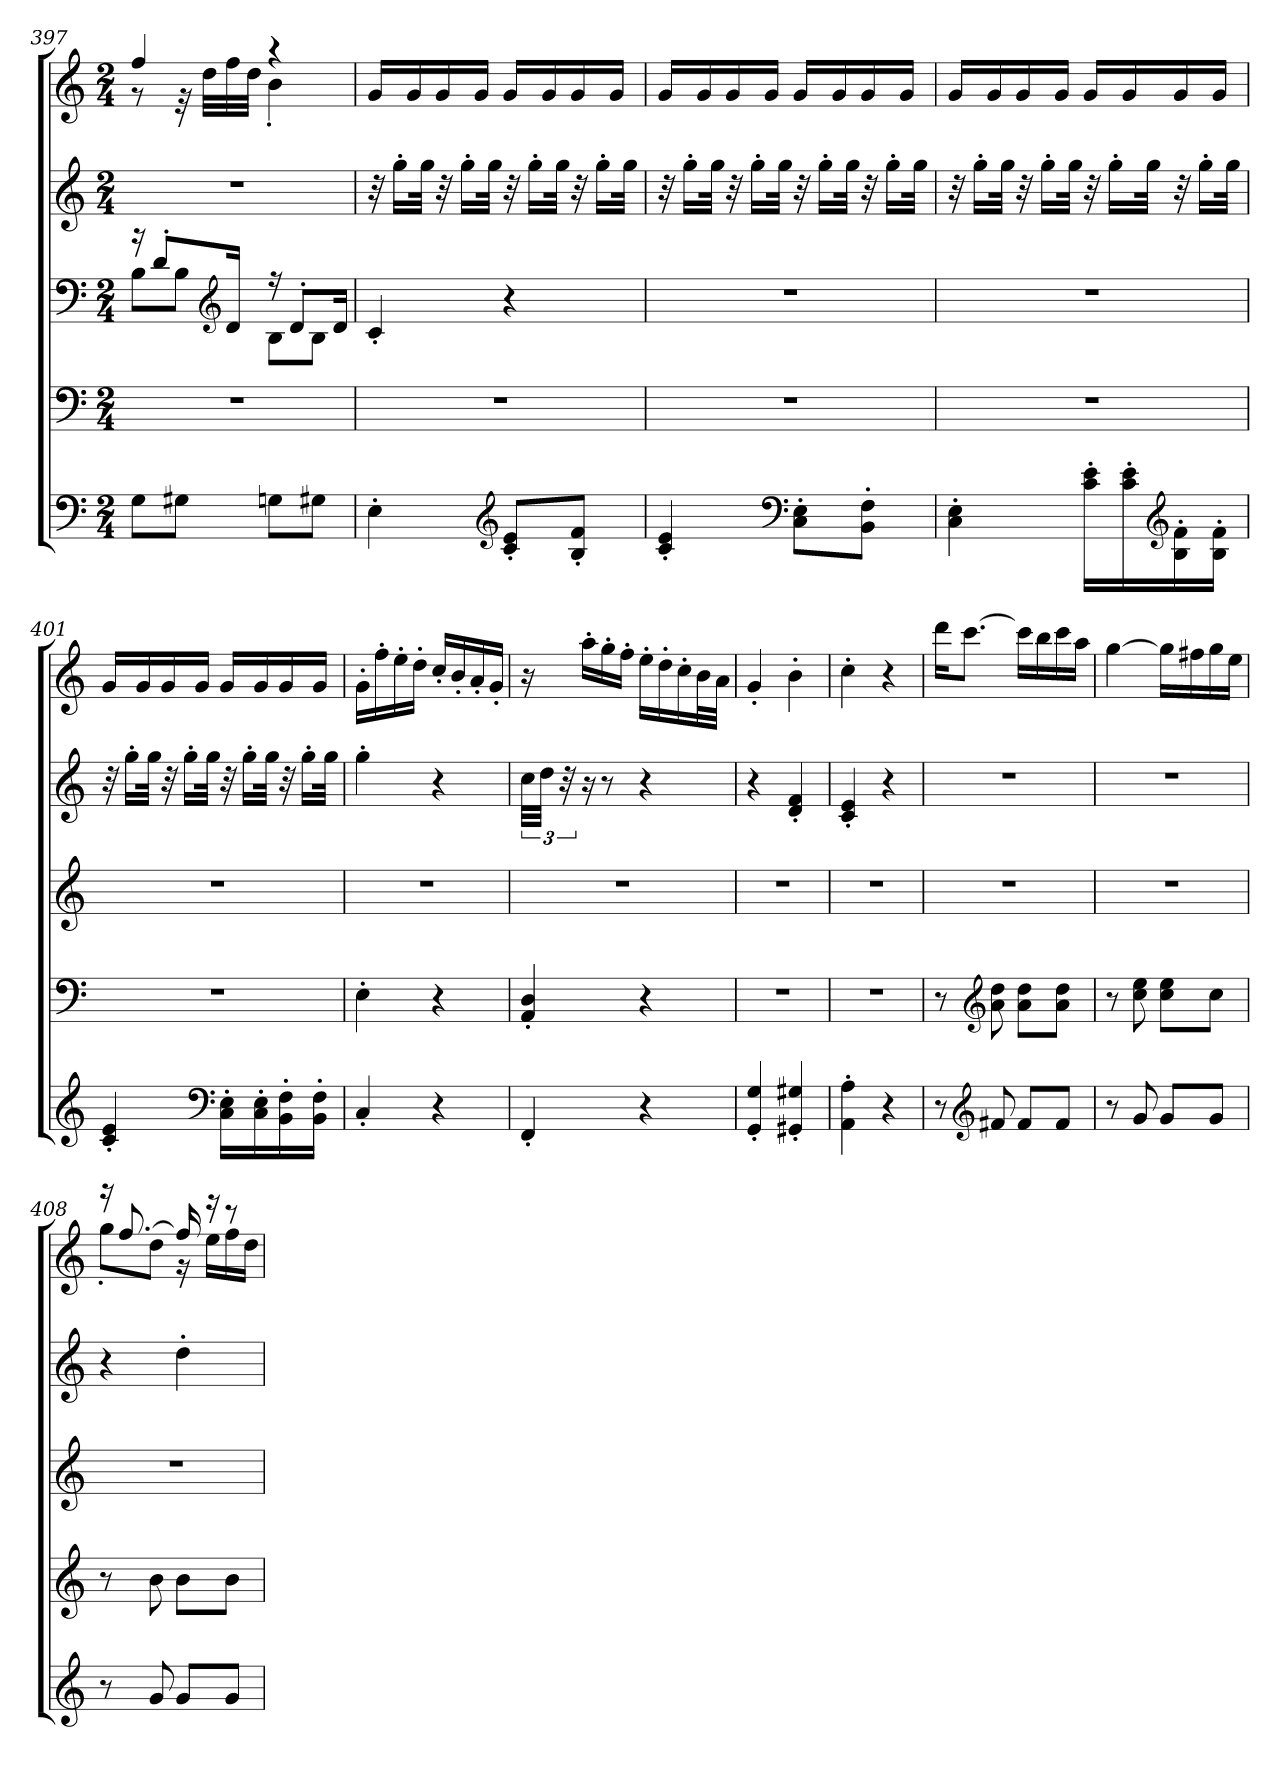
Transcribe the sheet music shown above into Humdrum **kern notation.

**kern	**kern	**kern	**kern	**kern
*part5	*part4	*part3	*part2	*part1
*staff5	*staff4	*staff3	*staff2	*staff1
!!LO:PB:g=z
*clefF4	*clefF4	*clefF4	*clefG2	*clefG2
*k[]	*k[]	*k[]	*k[]	*k[]
*M2/4	*M2/4	*M2/4	*M2/4	*M2/4
=397	=397	=397	=397	=397
*	*	*^	*	*^
8G\L	2r	16r	8B\L	2r	4ff/	8r
.	.	8d'/L	.	.	.	.
8G#X\J	.	.	8B\J	.	.	32r
.	.	.	.	.	.	32dd\LLL
*	*	*clefG2	*	*	*	*
.	.	16d/Jk	.	.	.	32ff\
.	.	.	.	.	.	32dd\JJJ
8Gn\L	.	16r	8B\L	.	4r	4b'\
.	.	8d'/L	.	.	.	.
8G#X\J	.	.	8B\J	.	.	.
.	.	16d/Jk	.	.	.	.
*	*	*v	*v	*	*v	*v
=398	=398	=398	=398	=398
*	*	*	*	*MM100
4E'\	2r	4c'/	32r	16g/LL
.	.	.	16gg'\LL	.
.	.	.	.	16g/
.	.	.	32gg\JJk	.
.	.	.	32r	16g/
.	.	.	16gg'\LL	.
.	.	.	.	16g/JJ
.	.	.	32gg\JJk	.
*clefG2	*	*	*	*
8c/' 8e/'L	.	4r	32r	16g/LL
.	.	.	16gg'\LL	.
.	.	.	.	16g/
.	.	.	32gg\JJk	.
8B/' 8f/'J	.	.	32r	16g/
.	.	.	16gg'\LL	.
.	.	.	.	16g/JJ
.	.	.	32gg\JJk	.
=399	=399	=399	=399	=399
4c/' 4e/'	2r	2r	32r	16g/LL
.	.	.	16gg'\LL	.
.	.	.	.	16g/
.	.	.	32gg\JJk	.
.	.	.	32r	16g/
.	.	.	16gg'\LL	.
.	.	.	.	16g/JJ
.	.	.	32gg\JJk	.
*clefF4	*	*	*	*
8C\' 8E\'L	.	.	32r	16g/LL
.	.	.	16gg'\LL	.
.	.	.	.	16g/
.	.	.	32gg\JJk	.
8BB\' 8F\'J	.	.	32r	16g/
.	.	.	16gg'\LL	.
.	.	.	.	16g/JJ
.	.	.	32gg\JJk	.
!!LO:LB:g=z
=400	=400	=400	=400	=400
4C\' 4E\'	2r	2r	32r	16g/LL
.	.	.	16gg'\LL	.
.	.	.	.	16g/
.	.	.	32gg\JJk	.
.	.	.	32r	16g/
.	.	.	16gg'\LL	.
.	.	.	.	16g/JJ
.	.	.	32gg\JJk	.
16c\' 16e\'LL	.	.	32r	16g/LL
.	.	.	16gg'\LL	.
16c\' 16e\'	.	.	.	16g/
.	.	.	32gg\JJk	.
*clefG2	*	*	*	*
16B\' 16f\'	.	.	32r	16g/
.	.	.	16gg'\LL	.
16B\' 16f\'JJ	.	.	.	16g/JJ
.	.	.	32gg\JJk	.
=401	=401	=401	=401	=401
4c/' 4e/'	2r	2r	32r	16g/LL
.	.	.	16gg'\LL	.
.	.	.	.	16g/
.	.	.	32gg\JJk	.
.	.	.	32r	16g/
.	.	.	16gg'\LL	.
.	.	.	.	16g/JJ
.	.	.	32gg\JJk	.
*clefF4	*	*	*	*
16C\' 16E\'LL	.	.	32r	16g/LL
.	.	.	16gg'\LL	.
16C\' 16E\'	.	.	.	16g/
.	.	.	32gg\JJk	.
16BB\' 16F\'	.	.	32r	16g/
.	.	.	16gg'\LL	.
16BB\' 16F\'JJ	.	.	.	16g/JJ
.	.	.	32gg\JJk	.
=402	=402	=402	=402	=402
4C'/	4E'\	2r	4gg'\	16g'\LL
.	.	.	.	16ff'\
.	.	.	.	16ee'\
.	.	.	.	16dd'\JJ
4r	4r	.	4r	16cc'/LL
.	.	.	.	16b'/
.	.	.	.	16a'/
.	.	.	.	16g'/JJ
!!LO:PB:g=z
=403	=403	=403	=403	=403
*	*	*	*	*MM169
4FF'/	4AA/' 4D/'	2r	48cc\LLL	16r
.	.	.	48dd\JJJ	.
.	.	.	48r	.
.	.	.	16r	16aa'\LL
*	*	*	*	*MM100
.	.	.	8r	16gg'\
.	.	.	.	16ff'\JJ
4r	4r	.	4r	16ee'\LL
.	.	.	.	16dd'\
.	.	.	.	16cc'\
*	*	*	*	*MM53
.	.	.	.	32b\L
.	.	.	.	32a\JJJ
=404	=404	=404	=404	=404
*	*	*	*	*MM98
4GG/' 4G/'	2r	2r	4r	4g'/
4GG#X/' 4G#X/'	.	.	4d/' 4f/'	4b'\
=405	=405	=405	=405	=405
4AA\' 4A\'	2r	2r	4c/' 4e/'	4cc'\
4r	.	.	4r	4r
=406	=406	=406	=406	=406
*	*	*	*	*MM100
8r	8r	2r	2r	16ddd\KL
.	.	.	.	[8.ccc\J
*clefG2	*clefG2	*	*	*
8f#X/	8a\ 8dd\	.	.	.
8f#/L	8a\ 8dd\L	.	.	16ccc\LL]
.	.	.	.	16bb\
8f#/J	8a\ 8dd\J	.	.	16ccc\
.	.	.	.	16aa\JJ
=407	=407	=407	=407	=407
8r	8r	2r	2r	[4gg\
8g/	8cc\ 8ee\	.	.	.
8g/L	8cc\ 8ee\L	.	.	16gg\LL]
.	.	.	.	16ff#X\
8g/J	8cc\J	.	.	16gg\
.	.	.	.	16ee\JJ
!!LO:LB:g=z
=408	=408	=408	=408	=408
*	*	*	*	*^
8r	8r	2r	4r	16r	8gg'\L
.	.	.	.	[8.ff/	.
8g/	8b\	.	.	.	8dd\J
8g/L	8b\L	.	4dd'\	16ff/]	16r
.	.	.	.	16r	16ee\LL
8g/J	8b\J	.	.	8r	16ff\
.	.	.	.	.	16dd\JJ
*	*	*	*	*v	*v
=	=	=	=	=
*-	*-	*-	*-	*-
